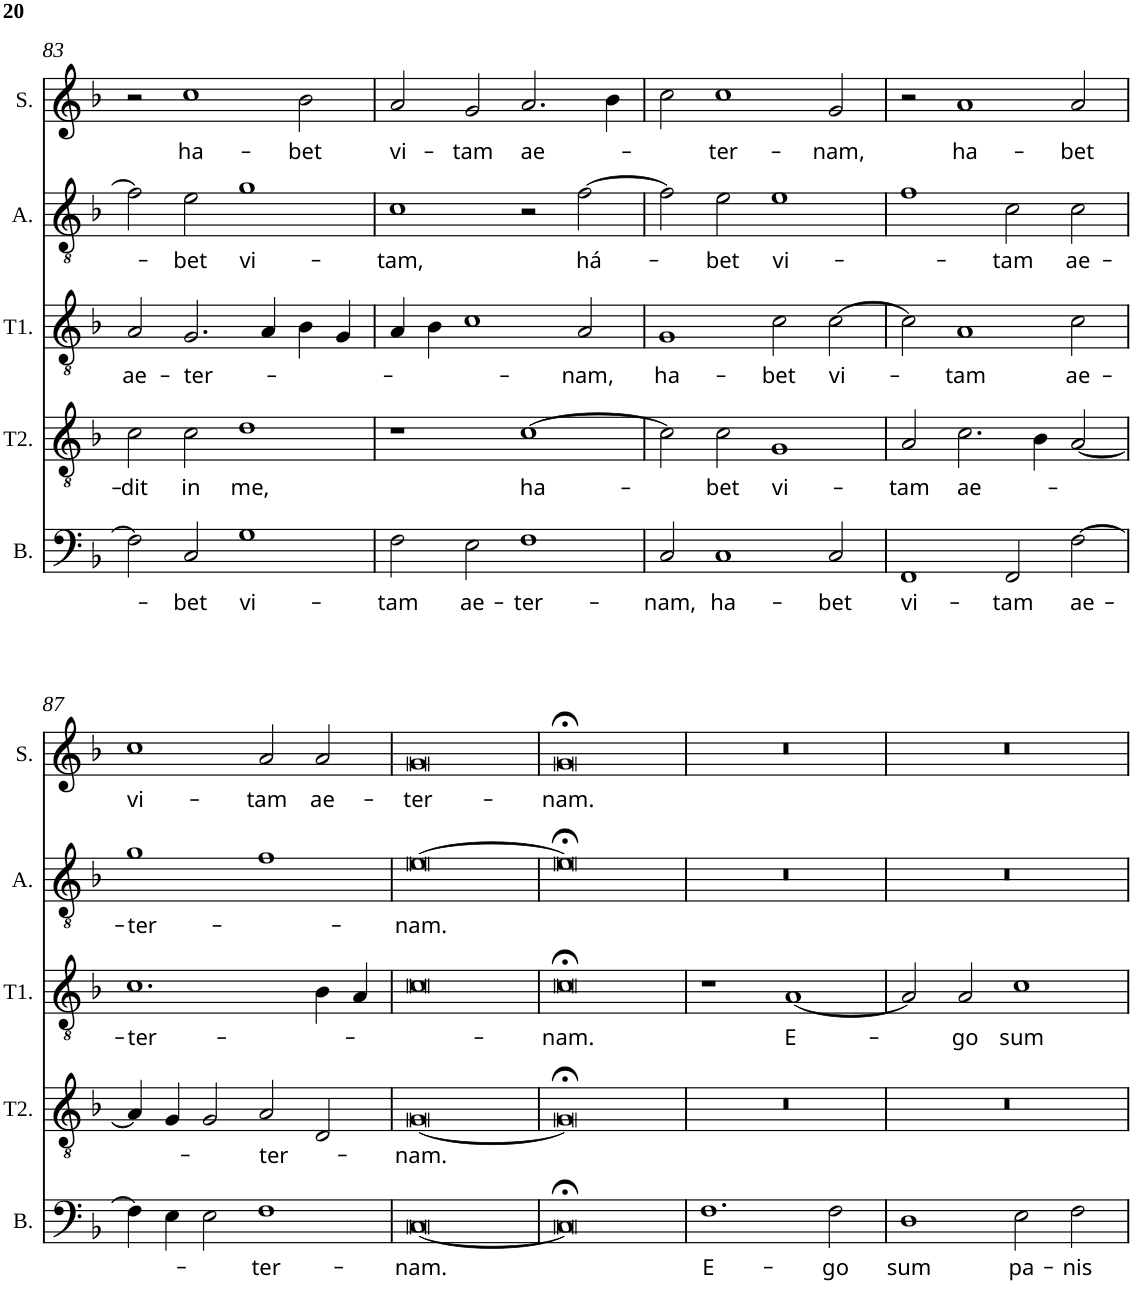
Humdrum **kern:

**kern	**text	**kern	**text	**kern	**text	**kern	**text	**kern	**text
*part5	*part5	*part4	*part4	*part3	*part3	*part2	*part2	*part1	*part1
*staff5	*staff5	*staff4	*staff4	*staff3	*staff3	*staff2	*staff2	*staff1	*staff1
*I"B.	*	*I"T2.	*	*I"T1.	*	*I"A.	*	*I"S.	*
*I'B.	*	*I'T2.	*	*I'T1.	*	*I'A.	*	*I'S.	*
!!LO:PB:g=z
*clefF4	*	*clefGv2	*	*clefGv2	*	*clefGv2	*	*clefG2	*
*k[b-]	*	*k[b-]	*	*k[b-]	*	*k[b-]	*	*k[b-]	*
*F:	*	*F:	*	*F:	*	*F:	*	*F:	*
*M4/2	*	*M4/2	*	*M4/2	*	*M4/2	*	*M4/2	*
=83	=83	=83	=83	=83	=83	=83	=83	=83	=83
!	!	!	!LO:LY:b	!	!LO:LY:b	!	!	!	!
2F\]	.	2c\	-dit	2A/	ae-	2f\]	.	2r	.
!	!LO:LY:b	!	!LO:LY:b	!	!LO:LY:b	!	!LO:LY:b	!	!LO:LY:b
2C/	-bet	2c\	in	2.G/	-ter-	2e\	-bet	1cc	ha-
!	!LO:LY:b	!	!LO:LY:b	!	!	!	!LO:LY:b	!	!
1G	vi-	1d	me,	.	.	1g	vi-	.	.
.	.	.	.	4A/	.	.	.	.	.
!	!	!	!	!	!	!	!	!	!LO:LY:b
.	.	.	.	4B-\	.	.	.	2b-\	-bet
.	.	.	.	4G/	.	.	.	.	.
=84	=84	=84	=84	=84	=84	=84	=84	=84	=84
!	!LO:LY:b	!	!	!	!	!	!LO:LY:b	!	!LO:LY:b
2F\	-tam	1r	.	4A/	.	1c	-tam,	2a/	vi-
.	.	.	.	4B-\	.	.	.	.	.
!	!LO:LY:b	!	!	!	!	!	!	!	!LO:LY:b
2E\	ae-	.	.	1c	.	.	.	2g/	-tam
!	!LO:LY:b	!	!LO:LY:b	!	!	!	!	!	!LO:LY:b
1F	-ter-	[1c	ha-	.	.	2r	.	2.a/	ae-
!	!	!	!	!	!LO:LY:b	!	!LO:LY:b	!	!
.	.	.	.	2A/	-nam,	[2f\	há-	.	.
.	.	.	.	.	.	.	.	4b-\	.
=85	=85	=85	=85	=85	=85	=85	=85	=85	=85
!	!LO:LY:b	!	!	!	!LO:LY:b	!	!	!	!
2C/	-nam,	2c\]	.	1G	ha-	2f\]	.	2cc\	.
!	!LO:LY:b	!	!LO:LY:b	!	!	!	!LO:LY:b	!	!LO:LY:b
1C	ha-	2c\	-bet	.	.	2e\	-bet	1cc	-ter-
!	!	!	!LO:LY:b	!	!LO:LY:b	!	!LO:LY:b	!	!
.	.	1G	vi-	2c\	-bet	1e	vi-	.	.
!	!LO:LY:b	!	!	!	!LO:LY:b	!	!	!	!LO:LY:b
2C/	-bet	.	.	[2c\	vi-	.	.	2g/	-nam,
=86	=86	=86	=86	=86	=86	=86	=86	=86	=86
!	!LO:LY:b	!	!LO:LY:b	!	!	!	!	!	!
1FF	vi-	2A/	-tam	2c\]	.	1f	.	2r	.
!	!	!	!LO:LY:b	!	!LO:LY:b	!	!	!	!LO:LY:b
.	.	2.c\	ae-	1A	-tam	.	.	1a	ha-
!	!LO:LY:b	!	!	!	!	!	!LO:LY:b	!	!
2FF/	-tam	.	.	.	.	2c\	-tam	.	.
.	.	4B-\	.	.	.	.	.	.	.
!	!LO:LY:b	!	!	!	!LO:LY:b	!	!LO:LY:b	!	!LO:LY:b
[2F\	ae-	[2A/	.	2c\	ae-	2c\	ae-	2a/	-bet
!!LO:LB:g=z
=87	=87	=87	=87	=87	=87	=87	=87	=87	=87
!	!	!	!	!	!LO:LY:b	!	!LO:LY:b	!	!LO:LY:b
4F\]	.	4A/]	.	1.c	-ter-	1g	-ter-	1cc	vi-
4E\	.	4G/	.	.	.	.	.	.	.
2E\	.	2G/	.	.	.	.	.	.	.
!	!LO:LY:b	!	!LO:LY:b	!	!	!	!	!	!LO:LY:b
1F	-ter-	2A/	-ter-	.	.	1f	.	2a/	-tam
!	!	!	!	!	!	!	!	!	!LO:LY:b
.	.	2D/	.	4B-\	.	.	.	2a/	ae-
.	.	.	.	4A/	.	.	.	.	.
=88	=88	=88	=88	=88	=88	=88	=88	=88	=88
!	!LO:LY:b	!	!LO:LY:b	!	!	!	!LO:LY:b	!	!LO:LY:b
[0C	-nam.	[0G	-nam.	0c	.	[0e	-nam.	0g	-ter-
=89	=89	=89	=89	=89	=89	=89	=89	=89	=89
!	!	!	!	!	!LO:LY:b	!	!	!	!LO:LY:b
0C;<]	.	0G;<]	.	0c;<	-nam.	0e;<]	.	0g;<	-nam.
=90	=90	=90	=90	=90	=90	=90	=90	=90	=90
!	!LO:LY:b	!	!	!	!	!	!	!	!
1.F	E-	0r	.	1r	.	0r	.	0r	.
!	!	!	!	!	!LO:LY:b	!	!	!	!
.	.	.	.	[1A	E-	.	.	.	.
!	!LO:LY:b	!	!	!	!	!	!	!	!
2F\	-go	.	.	.	.	.	.	.	.
=91	=91	=91	=91	=91	=91	=91	=91	=91	=91
!	!LO:LY:b	!	!	!	!	!	!	!	!
1D	sum	0r	.	2A/]	.	0r	.	0r	.
!	!	!	!	!	!LO:LY:b	!	!	!	!
.	.	.	.	2A/	-go	.	.	.	.
!	!LO:LY:b	!	!	!	!LO:LY:b	!	!	!	!
2E\	pa-	.	.	1c	sum	.	.	.	.
!	!LO:LY:b	!	!	!	!	!	!	!	!
2F\	-nis	.	.	.	.	.	.	.	.
=	=	=	=	=	=	=	=	=	=
*-	*-	*-	*-	*-	*-	*-	*-	*-	*-
